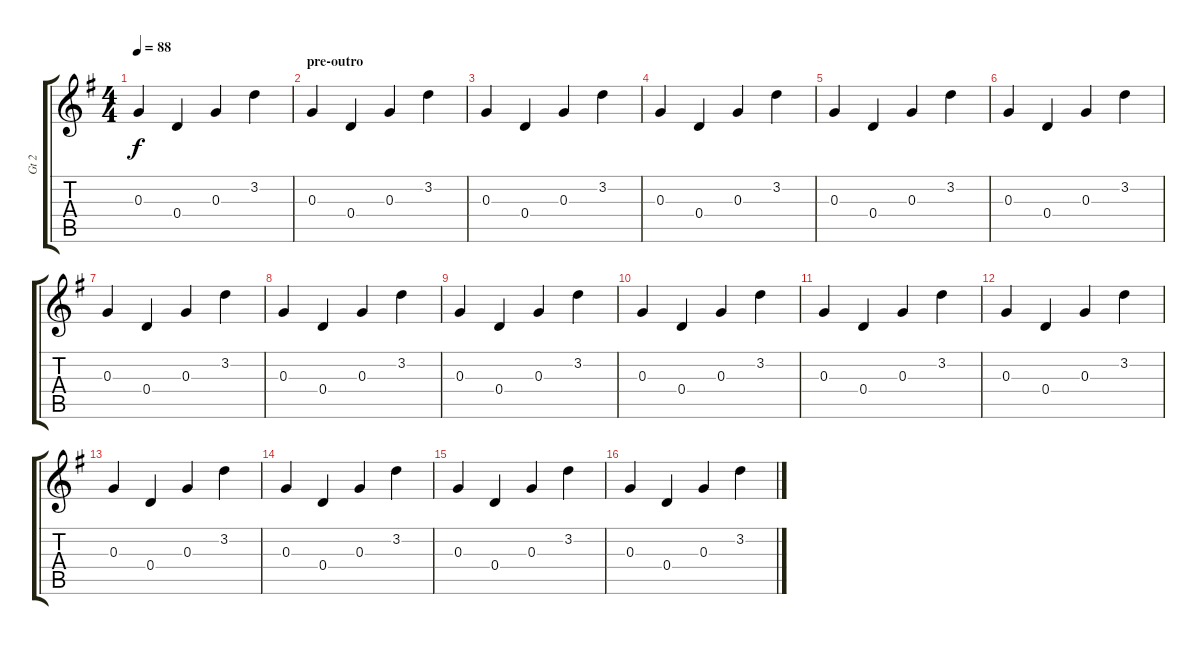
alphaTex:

\track ("Gt 2" "Gt 2") {instrument distortionguitar}
\staff {score tabs}
\tuning (E4 B3 G3 D3 A2 E2) {hide}
\ts (4 4)
\tempo 88
\clef g2
\ks g
0.3.4{dy f} 0.4.4 0.3.4 3.2.4 |
\section ("" "pre-outro")
0.3.4 0.4.4 0.3.4 3.2.4 |
0.3.4 0.4.4 0.3.4 3.2.4 |
0.3.4 0.4.4 0.3.4 3.2.4 |
0.3.4 0.4.4 0.3.4 3.2.4 |
0.3.4 0.4.4 0.3.4 3.2.4 |
0.3.4 0.4.4 0.3.4 3.2.4 |
0.3.4 0.4.4 0.3.4 3.2.4 |
0.3.4 0.4.4 0.3.4 3.2.4 |
0.3.4 0.4.4 0.3.4 3.2.4 |
0.3.4 0.4.4 0.3.4 3.2.4 |
0.3.4 0.4.4 0.3.4 3.2.4 |
0.3.4 0.4.4 0.3.4 3.2.4 |
0.3.4 0.4.4 0.3.4 3.2.4 |
0.3.4 0.4.4 0.3.4 3.2.4 |
0.3.4 0.4.4 0.3.4 3.2.4
